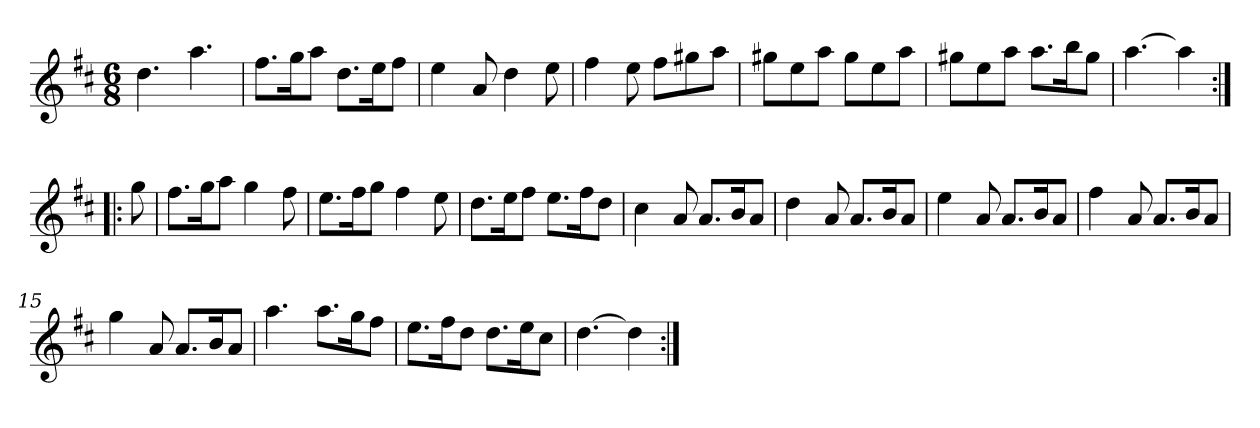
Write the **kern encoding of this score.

**kern
*part1
*staff1
*clefG2
*k[f#c#]
*D:
*M6/8
*MM120
=1
4.dd
4.aa
=2
8.ff#\L
16gg\K
8aa\J
8.dd\L
16ee\K
8ff#\J
=3
4ee
8a
4dd
8ee
=4
4ff#
8ee
8ff#\L
8gg#X\
8aa\J
=5
8gg#X\L
8ee\
8aa\J
8gg#\L
8ee\
8aa\J
=6
8gg#X\L
8ee\
8aa\J
8.aa\L
16bb\K
8gg#\J
=7
[4.aa
4aa]
=:|!|:
8gg
=8
8.ff#\L
16gg\K
8aa\J
4gg
8ff#
=9
8.ee\L
16ff#\K
8gg\J
4ff#
8ee
=10
8.dd\L
16ee\K
8ff#\J
8.ee\L
16ff#\K
8dd\J
=11
4cc#
8a
8.a/L
16b/K
8a/J
=12
4dd
8a
8.a/L
16b/K
8a/J
=13
4ee
8a
8.a/L
16b/K
8a/J
=14
4ff#
8a
8.a/L
16b/K
8a/J
=15
4gg
8a
8.a/L
16b/K
8a/J
=16
4.aa
8.aa\L
16gg\K
8ff#\J
=17
8.ee\L
16ff#\K
8dd\J
8.dd\L
16ee\K
8cc#\J
=18
[4.dd
4dd]
=:|!
*-
